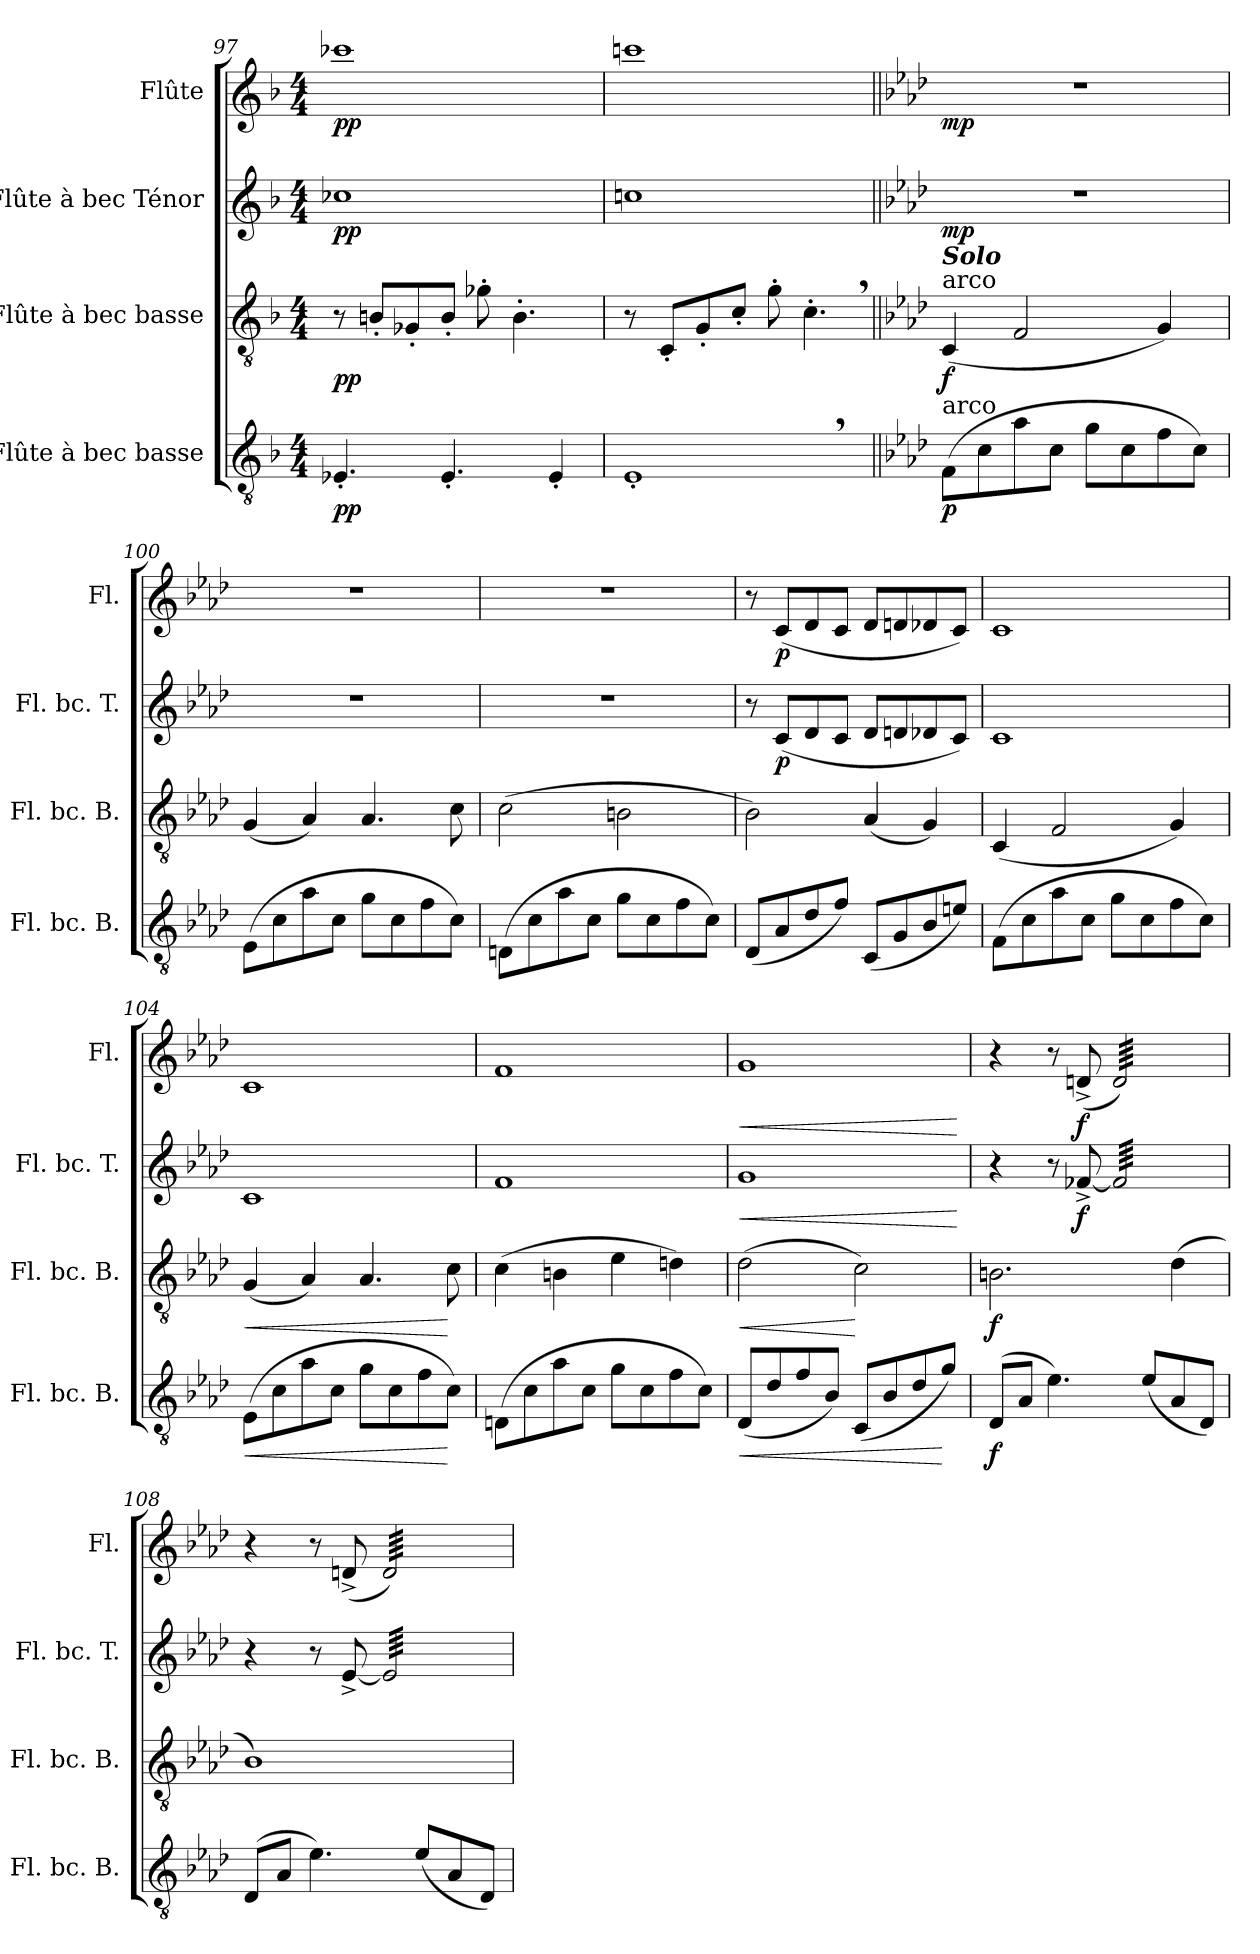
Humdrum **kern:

**kern	**dynam	**kern	**dynam	**kern	**dynam	**kern	**dynam
*part4	*part4	*part3	*part3	*part2	*part2	*part1	*part1
*staff4	*staff4	*staff3	*staff3	*staff2	*staff2	*staff1	*staff1
*I"Flûte à bec basse	*	*I"Flûte à bec basse	*	*I"Flûte à bec Ténor	*	*I"Flûte	*
*I'Fl. bc. B.	*	*I'Fl. bc. B.	*	*I'Fl. bc. T.	*	*I'Fl.	*
*clefGv2	*	*clefGv2	*	*clefG2	*	*clefG2	*
*k[b-]	*	*k[b-]	*	*k[b-]	*	*k[b-]	*
*M4/4	*	*M4/4	*	*M4/4	*	*M4/4	*
=97	=97	=97	=97	=97	=97	=97	=97
!	!LO:DY:b	!	!LO:DY:b	!	!LO:DY:b	!	!LO:DY:b
4.E-X'/	pp	8r	pp	1cc-X	pp	1ccc-X	pp
.	.	8Bn'/L	.	.	.	.	.
.	.	8G-X'/	.	.	.	.	.
4.E-'/	.	8B'/J	.	.	.	.	.
.	.	8g-X'\	.	.	.	.	.
.	.	4.B'\	.	.	.	.	.
4E-'/	.	.	.	.	.	.	.
=98	=98	=98	=98	=98	=98	=98	=98
1E',	.	8r	.	1ccn	.	1cccn	.
.	.	8C'/L	.	.	.	.	.
.	.	8G'/	.	.	.	.	.
.	.	8c'/J	.	.	.	.	.
.	.	8g'\	.	.	.	.	.
.	.	4.c',\	.	.	.	.	.
!!LO:LB:g=z
=99||	=99||	=99||	=99||	=99||	=99||	=99||	=99||
*k[b-e-a-d-]	*	*k[b-e-a-d-]	*	*k[b-e-a-d-]	*	*k[b-e-a-d-]	*
!	!	!LO:TX:a:t=arco	!	!	!	!	!
!	!	!LO:TX:a:Bi:t=Solo	!	!	!	!	!
!LO:TX:a:t=arco	!	!	!	!	!	!	!
!	!LO:DY:b	!	!LO:DY:b	!	!LO:DY:b	!	!LO:DY:b
(8F\L	p	(4C/	f	1r	mp	1r	mp
8c\	.	.	.	.	.	.	.
8a-\	.	2F/	.	.	.	.	.
8c\J	.	.	.	.	.	.	.
8g\L	.	.	.	.	.	.	.
8c\	.	.	.	.	.	.	.
8f\	.	4G/)	.	.	.	.	.
8c\J)	.	.	.	.	.	.	.
=100	=100	=100	=100	=100	=100	=100	=100
(8E-\L	.	(4G/	.	1r	.	1r	.
8c\	.	.	.	.	.	.	.
8a-\	.	4A-/)	.	.	.	.	.
8c\J	.	.	.	.	.	.	.
8g\L	.	4.A-/	.	.	.	.	.
8c\	.	.	.	.	.	.	.
8f\	.	.	.	.	.	.	.
8c\J)	.	8c\	.	.	.	.	.
=101	=101	=101	=101	=101	=101	=101	=101
(8Dn\L	.	(2c\	.	1r	.	1r	.
8c\	.	.	.	.	.	.	.
8a-\	.	.	.	.	.	.	.
8c\J	.	.	.	.	.	.	.
8g\L	.	2Bn\	.	.	.	.	.
8c\	.	.	.	.	.	.	.
8f\	.	.	.	.	.	.	.
8c\J)	.	.	.	.	.	.	.
=102	=102	=102	=102	=102	=102	=102	=102
(8D-/L	.	2B-\)	.	8r	.	8r	.
!	!	!	!	!	!LO:DY:b	!	!LO:DY:b
8A-/	.	.	.	(8c/L	p	(8c/L	p
8d-/	.	.	.	8d-/	.	8d-/	.
8f/J)	.	.	.	8c/J	.	8c/J	.
(8C/L	.	(4A-/	.	8d-/L	.	8d-/L	.
8G/	.	.	.	8dn/	.	8dn/	.
8B-/	.	4G/)	.	8d-X/	.	8d-X/	.
8en/J)	.	.	.	8c/J)	.	8c/J)	.
=103	=103	=103	=103	=103	=103	=103	=103
(8F\L	.	(4C/	.	1c	.	1c	.
8c\	.	.	.	.	.	.	.
8a-\	.	2F/	.	.	.	.	.
8c\J	.	.	.	.	.	.	.
8g\L	.	.	.	.	.	.	.
8c\	.	.	.	.	.	.	.
8f\	.	4G/)	.	.	.	.	.
8c\J)	.	.	.	.	.	.	.
=104	=104	=104	=104	=104	=104	=104	=104
!	!LO:HP:b	!	!LO:HP:b	!	!	!	!
(8E-\L	<	(4G/	<	1c	.	1c	.
8c\	.	.	.	.	.	.	.
8a-\	.	4A-/)	.	.	.	.	.
8c\J	.	.	.	.	.	.	.
8g\L	.	4.A-/	.	.	.	.	.
8c\	.	.	.	.	.	.	.
8f\	.	.	.	.	.	.	.
8c\J)	[	8c\	[	.	.	.	.
=105	=105	=105	=105	=105	=105	=105	=105
(8Dn\L	.	(4c\	.	1f	.	1f	.
8c\	.	.	.	.	.	.	.
8a-\	.	4Bn\	.	.	.	.	.
8c\J	.	.	.	.	.	.	.
8g\L	.	4e-\	.	.	.	.	.
8c\	.	.	.	.	.	.	.
8f\	.	4dn\)	.	.	.	.	.
8c\J)	.	.	.	.	.	.	.
!!LO:PB:g=z
=106	=106	=106	=106	=106	=106	=106	=106
!	!LO:HP:b	!	!LO:HP:b	!	!LO:HP:b	!	!LO:HP:b
(8D-/L	<	(2d-\	<	1g	<	1g	<
8d-/	.	.	.	.	.	.	.
8f/	.	.	.	.	.	.	.
8B-/J)	.	.	.	.	.	.	.
(8C/L	.	2c\)	[	.	.	.	.
8B-/	.	.	.	.	.	.	.
8d-/	.	.	.	.	.	.	.
8g/J)	[	.	.	.	.	.	.
.	.	.	.	.	[	.	[
=107	=107	=107	=107	=107	=107	=107	=107
!	!LO:DY:b	!	!LO:DY:b	!	!	!	!
(8D-/L	f	2.Bn\	f	4r	.	4r	.
8A-/J	.	.	.	.	.	.	.
4.e-\)	.	.	.	8r	.	8r	.
!	!	!	!	!	!LO:DY:b	!	!LO:DY:b
.	.	.	.	[8f-X^/	f	(8dn^/	f
*	*	*	*	*tremolo	*	*	*
*	*	*	*	*	*	*tremolo	*
.	.	.	.	64f-/]LLLL	.	64d/)LLLL	.
.	.	.	.	64f-/	.	64d/)	.
.	.	.	.	64f-/	.	64d/)	.
.	.	.	.	64f-/	.	64d/)	.
.	.	.	.	64f-/	.	64d/)	.
.	.	.	.	64f-/	.	64d/)	.
.	.	.	.	64f-/	.	64d/)	.
.	.	.	.	64f-/	.	64d/)	.
(8e-/L	.	.	.	64f-/	.	64d/)	.
.	.	.	.	64f-/	.	64d/)	.
.	.	.	.	64f-/	.	64d/)	.
.	.	.	.	64f-/	.	64d/)	.
.	.	.	.	64f-/	.	64d/)	.
.	.	.	.	64f-/	.	64d/)	.
.	.	.	.	64f-/	.	64d/)	.
.	.	.	.	64f-/	.	64d/)	.
8A-/	.	(4d-\	.	64f-/	.	64d/)	.
.	.	.	.	64f-/	.	64d/)	.
.	.	.	.	64f-/	.	64d/)	.
.	.	.	.	64f-/	.	64d/)	.
.	.	.	.	64f-/	.	64d/)	.
.	.	.	.	64f-/	.	64d/)	.
.	.	.	.	64f-/	.	64d/)	.
.	.	.	.	64f-/	.	64d/)	.
8D-/J)	.	.	.	64f-/	.	64d/)	.
.	.	.	.	64f-/	.	64d/)	.
.	.	.	.	64f-/	.	64d/)	.
.	.	.	.	64f-/	.	64d/)	.
.	.	.	.	64f-/	.	64d/)	.
.	.	.	.	64f-/	.	64d/)	.
.	.	.	.	64f-/	.	64d/)	.
.	.	.	.	64f-/JJJJ	.	64d/)JJJJ	.
*	*	*	*	*	*	*Xtremolo	*
*	*	*	*	*Xtremolo	*	*	*
=108	=108	=108	=108	=108	=108	=108	=108
(8D-/L	.	1B-)	.	4r	.	4r	.
8A-/J	.	.	.	.	.	.	.
4.e-\)	.	.	.	8r	.	8r	.
.	.	.	.	[8e-^/	.	(8dn^/	.
*	*	*	*	*tremolo	*	*	*
*	*	*	*	*	*	*tremolo	*
.	.	.	.	64e-/]LLLL	.	64d/)LLLL	.
.	.	.	.	64e-/	.	64d/)	.
.	.	.	.	64e-/	.	64d/)	.
.	.	.	.	64e-/	.	64d/)	.
.	.	.	.	64e-/	.	64d/)	.
.	.	.	.	64e-/	.	64d/)	.
.	.	.	.	64e-/	.	64d/)	.
.	.	.	.	64e-/	.	64d/)	.
(8e-/L	.	.	.	64e-/	.	64d/)	.
.	.	.	.	64e-/	.	64d/)	.
.	.	.	.	64e-/	.	64d/)	.
.	.	.	.	64e-/	.	64d/)	.
.	.	.	.	64e-/	.	64d/)	.
.	.	.	.	64e-/	.	64d/)	.
.	.	.	.	64e-/	.	64d/)	.
.	.	.	.	64e-/	.	64d/)	.
8A-/	.	.	.	64e-/	.	64d/)	.
.	.	.	.	64e-/	.	64d/)	.
.	.	.	.	64e-/	.	64d/)	.
.	.	.	.	64e-/	.	64d/)	.
.	.	.	.	64e-/	.	64d/)	.
.	.	.	.	64e-/	.	64d/)	.
.	.	.	.	64e-/	.	64d/)	.
.	.	.	.	64e-/	.	64d/)	.
8D-/J)	.	.	.	64e-/	.	64d/)	.
.	.	.	.	64e-/	.	64d/)	.
.	.	.	.	64e-/	.	64d/)	.
.	.	.	.	64e-/	.	64d/)	.
.	.	.	.	64e-/	.	64d/)	.
.	.	.	.	64e-/	.	64d/)	.
.	.	.	.	64e-/	.	64d/)	.
.	.	.	.	64e-/JJJJ	.	64d/)JJJJ	.
*	*	*	*	*	*	*Xtremolo	*
*	*	*	*	*Xtremolo	*	*	*
=	=	=	=	=	=	=	=
*-	*-	*-	*-	*-	*-	*-	*-
